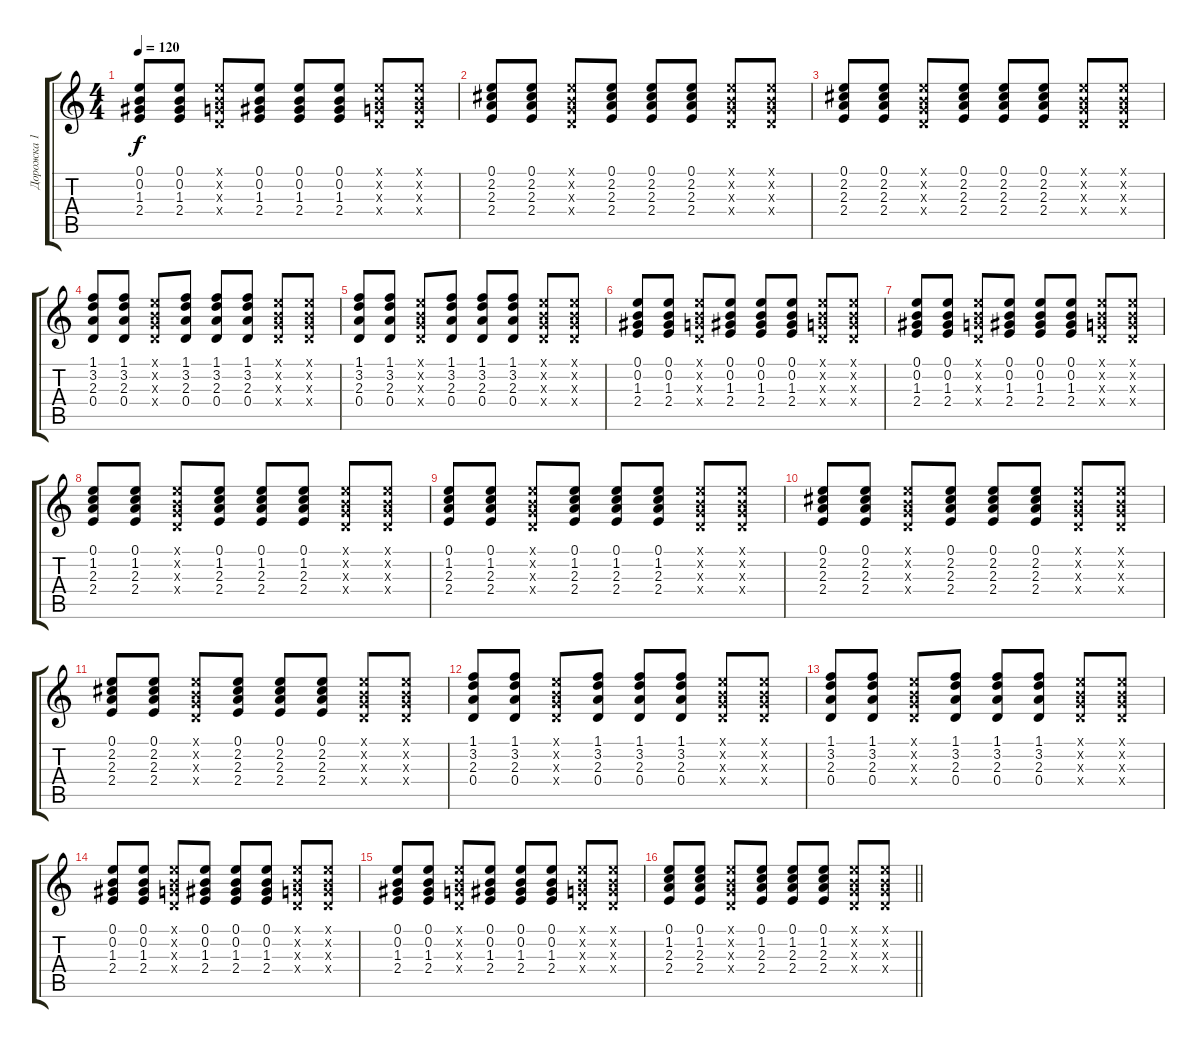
\track ("Дорожка 1" "Дорожка 1") {instrument acousticguitarnylon}
\staff {score tabs}
\tuning (E4 B3 G3 D3 A2 E2) {hide}
\ts (4 4)
\tempo 120
\clef g2
\ks c
(0.1 0.2 1.3 2.4).8{dy f} (0.1 0.2 1.3 2.4).8 (0.1{x} 0.2{x} 0.3{x} 0.4{x}).8 (0.1 0.2 1.3 2.4).8 (0.1 0.2 1.3 2.4).8 (0.1 0.2 1.3 2.4).8 (0.1{x} 0.2{x} 0.3{x} 0.4{x}).8 (0.1{x} 0.2{x} 0.3{x} 0.4{x}).8 |
(0.1 2.2 2.3 2.4).8 (0.1 2.2 2.3 2.4).8 (0.1{x} 0.2{x} 0.3{x} 0.4{x}).8 (0.1 2.2 2.3 2.4).8 (0.1 2.2 2.3 2.4).8 (0.1 2.2 2.3 2.4).8 (0.1{x} 0.2{x} 0.3{x} 0.4{x}).8 (0.1{x} 0.2{x} 0.3{x} 0.4{x}).8 |
(0.1 2.2 2.3 2.4).8 (0.1 2.2 2.3 2.4).8 (0.1{x} 0.2{x} 0.3{x} 0.4{x}).8 (0.1 2.2 2.3 2.4).8 (0.1 2.2 2.3 2.4).8 (0.1 2.2 2.3 2.4).8 (0.1{x} 0.2{x} 0.3{x} 0.4{x}).8 (0.1{x} 0.2{x} 0.3{x} 0.4{x}).8 |
(1.1 3.2 2.3 0.4).8 (1.1 3.2 2.3 0.4).8 (0.1{x} 0.2{x} 0.3{x} 0.4{x}).8 (1.1 3.2 2.3 0.4).8 (1.1 3.2 2.3 0.4).8 (1.1 3.2 2.3 0.4).8 (0.1{x} 0.2{x} 0.3{x} 0.4{x}).8 (0.1{x} 0.2{x} 0.3{x} 0.4{x}).8 |
(1.1 3.2 2.3 0.4).8 (1.1 3.2 2.3 0.4).8 (0.1{x} 0.2{x} 0.3{x} 0.4{x}).8 (1.1 3.2 2.3 0.4).8 (1.1 3.2 2.3 0.4).8 (1.1 3.2 2.3 0.4).8 (0.1{x} 0.2{x} 0.3{x} 0.4{x}).8 (0.1{x} 0.2{x} 0.3{x} 0.4{x}).8 |
(0.1 0.2 1.3 2.4).8 (0.1 0.2 1.3 2.4).8 (0.1{x} 0.2{x} 0.3{x} 0.4{x}).8 (0.1 0.2 1.3 2.4).8 (0.1 0.2 1.3 2.4).8 (0.1 0.2 1.3 2.4).8 (0.1{x} 0.2{x} 0.3{x} 0.4{x}).8 (0.1{x} 0.2{x} 0.3{x} 0.4{x}).8 |
(0.1 0.2 1.3 2.4).8 (0.1 0.2 1.3 2.4).8 (0.1{x} 0.2{x} 0.3{x} 0.4{x}).8 (0.1 0.2 1.3 2.4).8 (0.1 0.2 1.3 2.4).8 (0.1 0.2 1.3 2.4).8 (0.1{x} 0.2{x} 0.3{x} 0.4{x}).8 (0.1{x} 0.2{x} 0.3{x} 0.4{x}).8 |
(0.1 1.2 2.3 2.4).8 (0.1 1.2 2.3 2.4).8 (0.1{x} 0.2{x} 0.3{x} 0.4{x}).8 (0.1 1.2 2.3 2.4).8 (0.1 1.2 2.3 2.4).8 (0.1 1.2 2.3 2.4).8 (0.1{x} 0.2{x} 0.3{x} 0.4{x}).8 (0.1{x} 0.2{x} 0.3{x} 0.4{x}).8 |
(0.1 1.2 2.3 2.4).8 (0.1 1.2 2.3 2.4).8 (0.1{x} 0.2{x} 0.3{x} 0.4{x}).8 (0.1 1.2 2.3 2.4).8 (0.1 1.2 2.3 2.4).8 (0.1 1.2 2.3 2.4).8 (0.1{x} 0.2{x} 0.3{x} 0.4{x}).8 (0.1{x} 0.2{x} 0.3{x} 0.4{x}).8 |
(0.1 2.2 2.3 2.4).8 (0.1 2.2 2.3 2.4).8 (0.1{x} 0.2{x} 0.3{x} 0.4{x}).8 (0.1 2.2 2.3 2.4).8 (0.1 2.2 2.3 2.4).8 (0.1 2.2 2.3 2.4).8 (0.1{x} 0.2{x} 0.3{x} 0.4{x}).8 (0.1{x} 0.2{x} 0.3{x} 0.4{x}).8 |
(0.1 2.2 2.3 2.4).8 (0.1 2.2 2.3 2.4).8 (0.1{x} 0.2{x} 0.3{x} 0.4{x}).8 (0.1 2.2 2.3 2.4).8 (0.1 2.2 2.3 2.4).8 (0.1 2.2 2.3 2.4).8 (0.1{x} 0.2{x} 0.3{x} 0.4{x}).8 (0.1{x} 0.2{x} 0.3{x} 0.4{x}).8 |
(1.1 3.2 2.3 0.4).8 (1.1 3.2 2.3 0.4).8 (0.1{x} 0.2{x} 0.3{x} 0.4{x}).8 (1.1 3.2 2.3 0.4).8 (1.1 3.2 2.3 0.4).8 (1.1 3.2 2.3 0.4).8 (0.1{x} 0.2{x} 0.3{x} 0.4{x}).8 (0.1{x} 0.2{x} 0.3{x} 0.4{x}).8 |
(1.1 3.2 2.3 0.4).8 (1.1 3.2 2.3 0.4).8 (0.1{x} 0.2{x} 0.3{x} 0.4{x}).8 (1.1 3.2 2.3 0.4).8 (1.1 3.2 2.3 0.4).8 (1.1 3.2 2.3 0.4).8 (0.1{x} 0.2{x} 0.3{x} 0.4{x}).8 (0.1{x} 0.2{x} 0.3{x} 0.4{x}).8 |
(0.1 0.2 1.3 2.4).8 (0.1 0.2 1.3 2.4).8 (0.1{x} 0.2{x} 0.3{x} 0.4{x}).8 (0.1 0.2 1.3 2.4).8 (0.1 0.2 1.3 2.4).8 (0.1 0.2 1.3 2.4).8 (0.1{x} 0.2{x} 0.3{x} 0.4{x}).8 (0.1{x} 0.2{x} 0.3{x} 0.4{x}).8 |
(0.1 0.2 1.3 2.4).8 (0.1 0.2 1.3 2.4).8 (0.1{x} 0.2{x} 0.3{x} 0.4{x}).8 (0.1 0.2 1.3 2.4).8 (0.1 0.2 1.3 2.4).8 (0.1 0.2 1.3 2.4).8 (0.1{x} 0.2{x} 0.3{x} 0.4{x}).8 (0.1{x} 0.2{x} 0.3{x} 0.4{x}).8 |
\barLineRight lightlight
(0.1 1.2 2.3 2.4).8 (0.1 1.2 2.3 2.4).8 (0.1{x} 0.2{x} 0.3{x} 0.4{x}).8 (0.1 1.2 2.3 2.4).8 (0.1 1.2 2.3 2.4).8 (0.1 1.2 2.3 2.4).8 (0.1{x} 0.2{x} 0.3{x} 0.4{x}).8 (0.1{x} 0.2{x} 0.3{x} 0.4{x}).8
